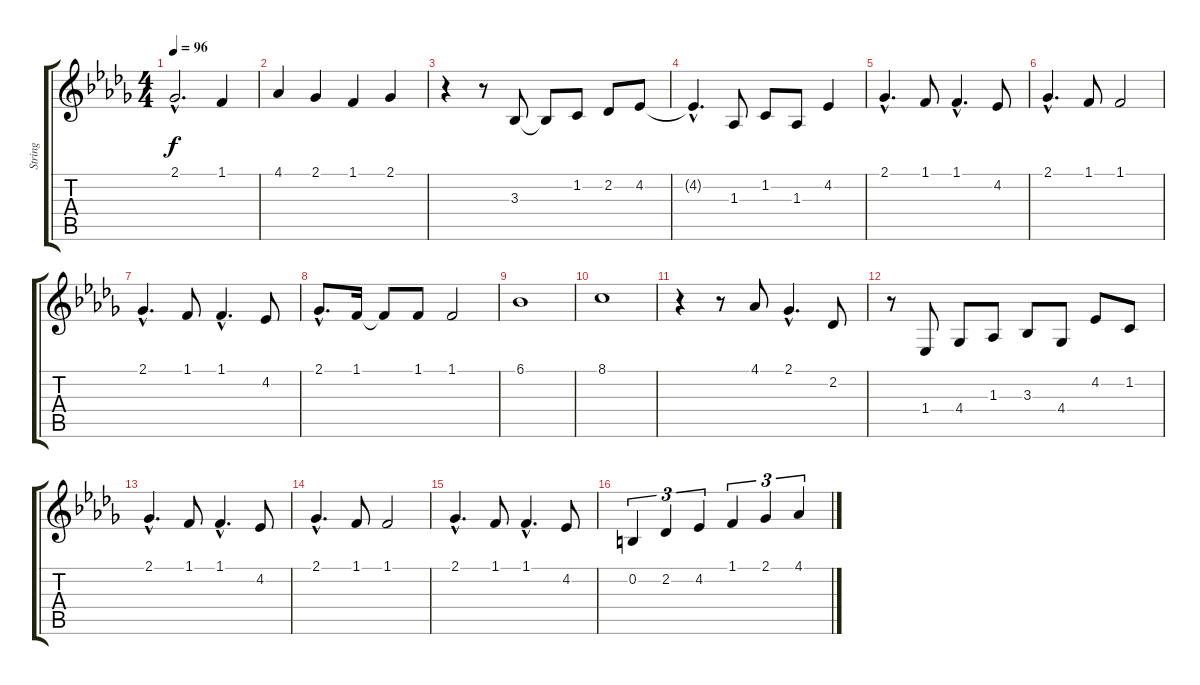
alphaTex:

\track ("String" "String") {instrument stringensemble1}
\staff {score tabs}
\tuning (E4 B3 G3 D3 A2 E2) {hide}
\ts (4 4)
\tempo 96
\clef g2
\ks db
2.1{hac}.2{d dy f} 1.1.4 |
4.1.4 2.1.4 1.1.4 2.1.4 |
r.4 r.8 3.3.8 3.3{t}.8 1.2.8 2.2.8 4.2.8 |
4.2{hac t}.4{d} 1.3.8 1.2.8 1.3.8 4.2.4 |
2.1{hac}.4{d} 1.1.8 1.1{hac}.4{d} 4.2.8 |
2.1{hac}.4{d} 1.1.8 1.1.2 |
2.1{hac}.4{d} 1.1.8 1.1{hac}.4{d} 4.2.8 |
2.1{hac}.8{d} 1.1.16 1.1{t}.8 1.1.8 1.1.2 |
6.1.1 |
8.1.1 |
r.4 r.8 4.1.8 2.1{hac}.4{d} 2.2.8 |
r.8 1.4.8 4.4.8 1.3.8 3.3.8 4.4.8 4.2.8 1.2.8 |
2.1{hac}.4{d} 1.1.8 1.1{hac}.4{d} 4.2.8 |
2.1{hac}.4{d} 1.1.8 1.1.2 |
2.1{hac}.4{d} 1.1.8 1.1{hac}.4{d} 4.2.8 |
0.2.4{tu (3 2)} 2.2.4{tu (3 2)} 4.2.4{tu (3 2)} 1.1.4{tu (3 2)} 2.1.4{tu (3 2)} 4.1.4{tu (3 2)}
